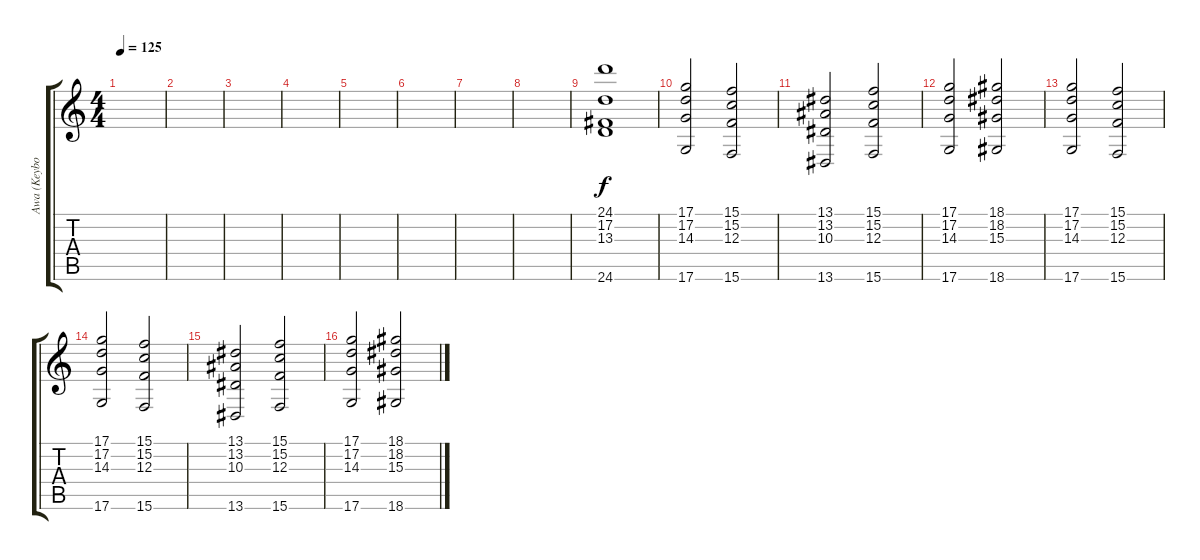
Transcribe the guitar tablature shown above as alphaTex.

\track ("Awa (Keybords 2)" "Awa (Keybo") {instrument stringensemble2}
\staff {score tabs}
\tuning (D4 A3 F3 C3 G2 D2) {hide}
\ts (4 4)
\tempo 125
\clef g2
\ks c
|
|
|
|
|
|
|
|
(24.1 17.2 13.3 24.6).1 |
(17.1 17.2 14.3 17.6).2 (15.1 15.2 12.3 15.6).2 |
(13.1 13.2 10.3 13.6).2 (15.1 15.2 12.3 15.6).2 |
(17.1 17.2 14.3 17.6).2{instrument stringensemble1} (18.1 18.2 15.3 18.6).2 |
(17.1 17.2 14.3 17.6).2 (15.1 15.2 12.3 15.6).2 |
(17.1 17.2 14.3 17.6).2{instrument stringensemble2} (15.1 15.2 12.3 15.6).2 |
(13.1 13.2 10.3 13.6).2 (15.1 15.2 12.3 15.6).2 |
(17.1 17.2 14.3 17.6).2{instrument stringensemble1} (18.1 18.2 15.3 18.6).2
